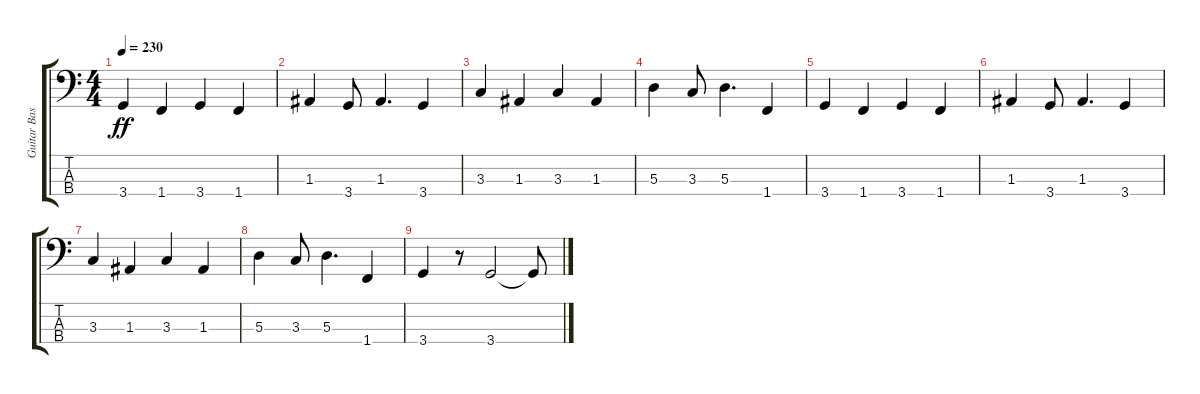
\track ("Guitar Bass : Akiyama Mio - Tan" "Guitar Bas") {instrument electricbasspick}
\staff {score tabs}
\tuning (G2 D2 A1 E1) {hide}
\ts (4 4)
\tempo 230
\clef f4
\ks c
3.4.4{dy ff} 1.4.4 3.4.4 1.4.4 |
1.3.4 3.4.8 1.3.4{d} 3.4.4 |
3.3.4 1.3.4 3.3.4 1.3.4 |
5.3.4 3.3.8 5.3.4{d} 1.4.4 |
3.4.4 1.4.4 3.4.4 1.4.4 |
1.3.4 3.4.8 1.3.4{d} 3.4.4 |
3.3.4 1.3.4 3.3.4 1.3.4 |
5.3.4 3.3.8 5.3.4{d} 1.4.4 |
3.4.4 r.8 3.4.2 3.4{t}.8
